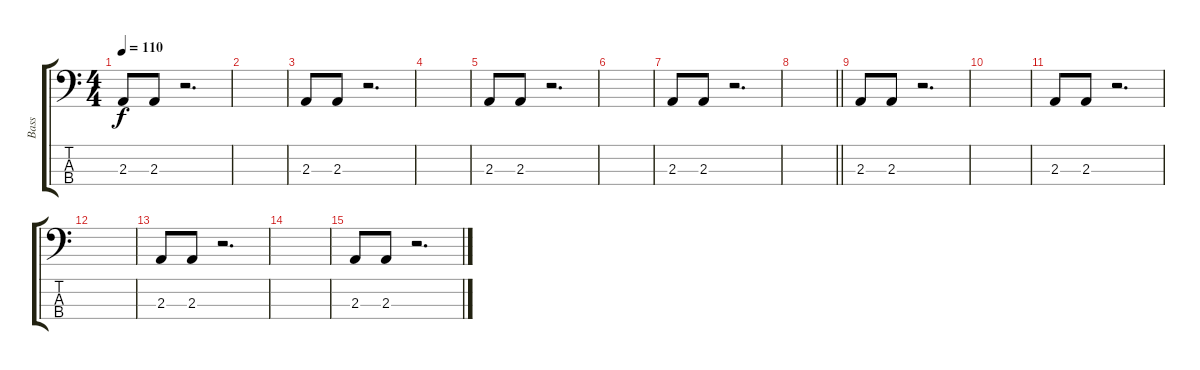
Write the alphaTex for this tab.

\track ("Bass" "Bass") {instrument electricbassfinger}
\staff {score tabs}
\tuning (F2 C2 G1 D1) {hide}
\ts (4 4)
\tempo 110
\clef f4
\ks c
2.3.8{dy f} 2.3.8 r.2{d} |
|
2.3.8 2.3.8 r.2{d} |
|
2.3.8 2.3.8 r.2{d} |
|
2.3.8 2.3.8 r.2{d} |
\barLineRight lightlight
|
2.3.8 2.3.8 r.2{d} |
|
2.3.8 2.3.8 r.2{d} |
|
2.3.8 2.3.8 r.2{d} |
|
2.3.8 2.3.8 r.2{d}
